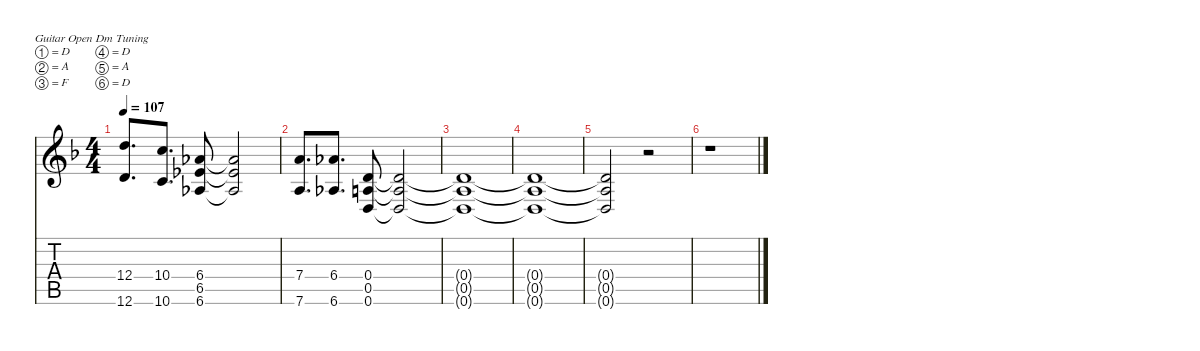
\hideDynamics
\bracketExtendMode nobrackets
\singleTrackTrackNamePolicy hidden
\multiTrackTrackNamePolicy hidden
\firstSystemTrackNameMode fullname
\firstSystemTrackNameOrientation horizontal
\otherSystemsTrackNameOrientation horizontal
\track ("Guitar 1" "E-Gt") {defaultSystemsLayout 8 instrument distortionguitar}
\staff {score tabs}
\tuning (D4 A3 F3 D3 A2 D2)
\ts (4 4)
\tempo 107
\clef g2
\ks dminor
(12.4{acc forcenatural} 12.6{acc forcenatural}).8{d dy f beam Up} (10.4{acc forcenatural} 10.6{acc forcenatural}).8{d beam Up} (6.4{acc b} 6.5{acc b} 6.6{acc b}).8{beam Up} (6.4{t acc b} 6.5{t acc b} 6.6{t acc b}).2{beam Up} |
(7.4{acc forcenatural} 7.6{acc forcenatural}).8{d beam Up} (6.4{acc b} 6.6{acc b}).8{d beam Up} (0.4{acc forcenatural} 0.5{acc forcenatural} 0.6{acc forcenatural}).8{beam Up} (0.4{t acc forcenatural} 0.5{t acc forcenatural} 0.6{t acc forcenatural}).2{beam Up} |
(0.4{t acc forcenatural} 0.5{t acc forcenatural} 0.6{t acc forcenatural}).1{beam Up} |
(0.4{t acc forcenatural} 0.5{t acc forcenatural} 0.6{t acc forcenatural}).1{beam Up} |
(0.4{t acc forcenatural} 0.5{t acc forcenatural} 0.6{t acc forcenatural}).2{beam Up} r.2{beam Up} |
r.1{beam Down}
